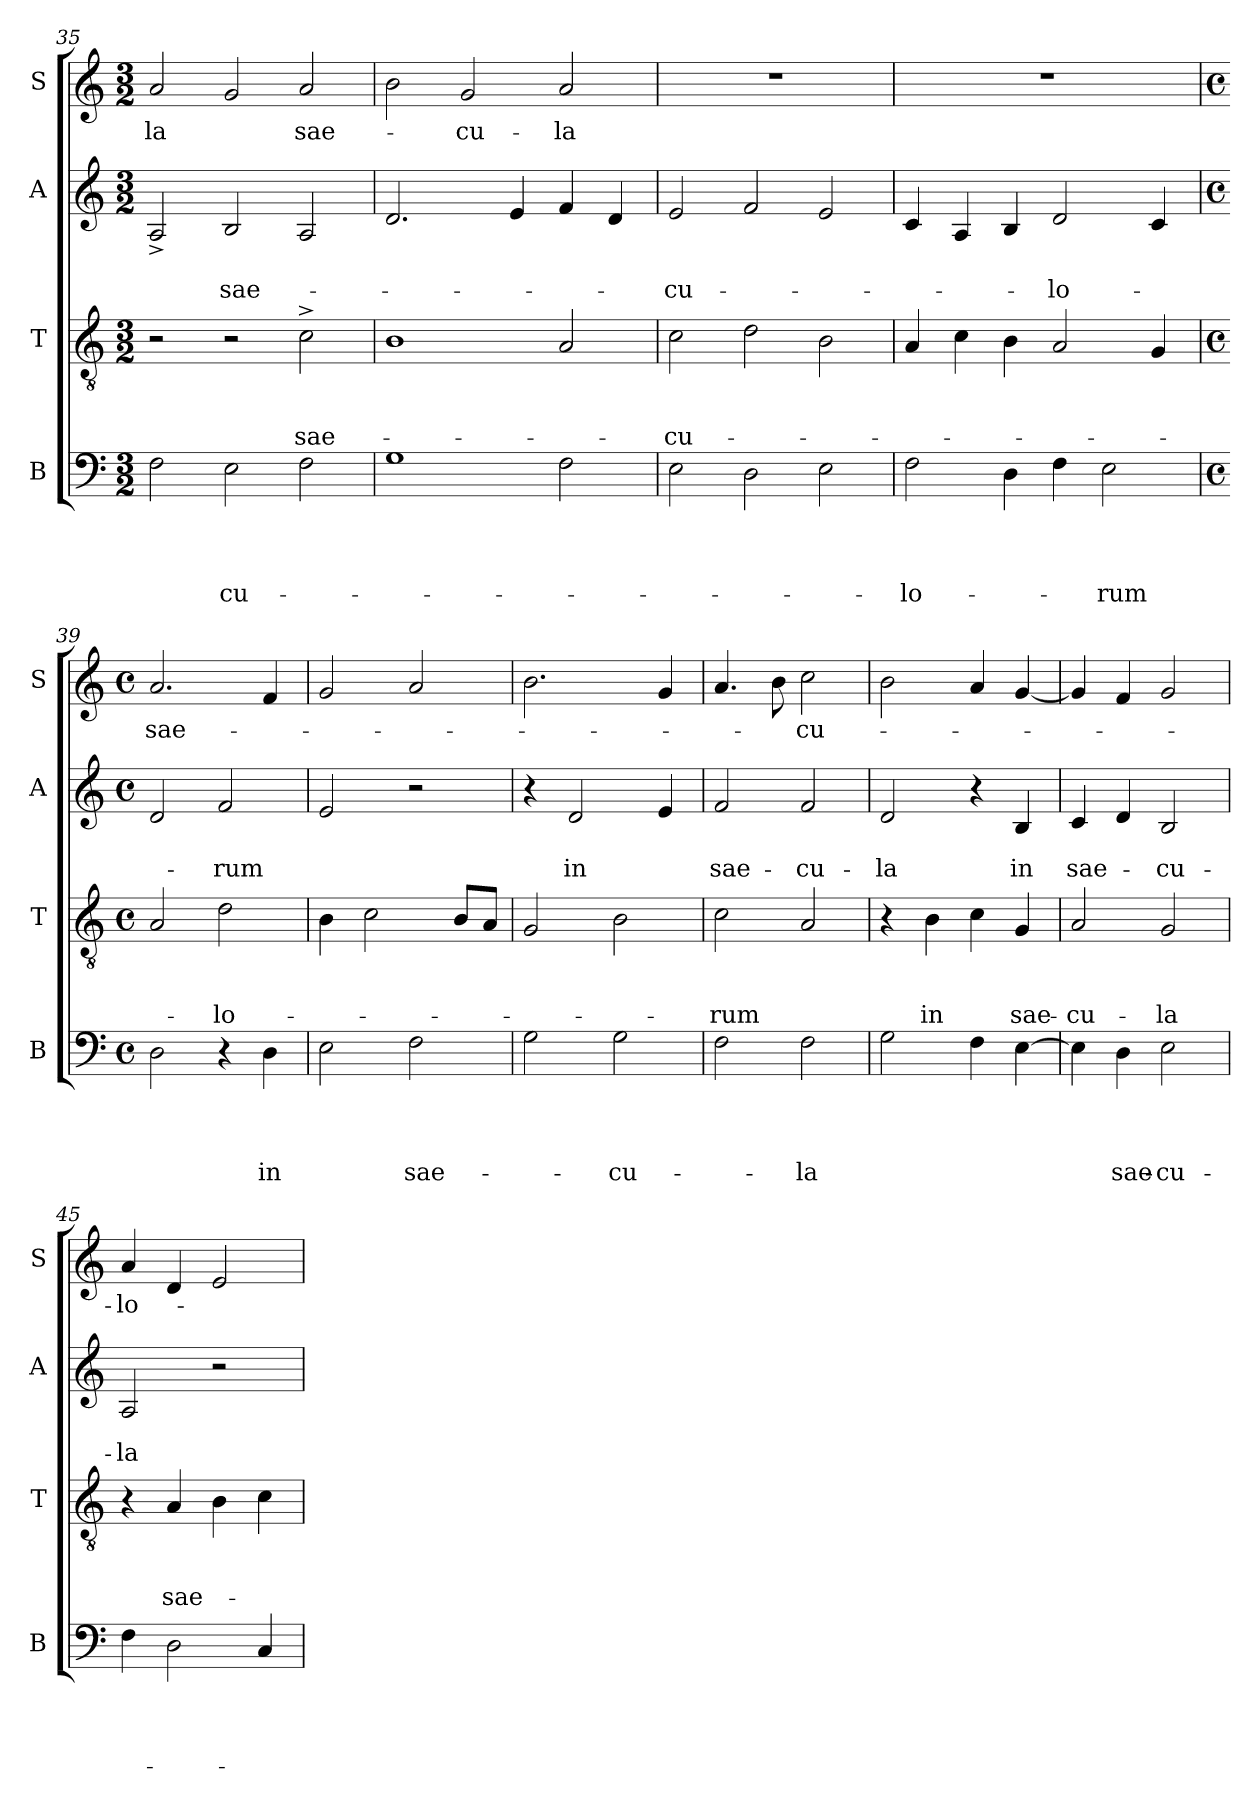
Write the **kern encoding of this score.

**kern	**text	**text	**text	**text	**kern	**text	**text	**text	**kern	**text	**text	**kern	**text
*part4	*part4	*part4	*part4	*part4	*part3	*part3	*part3	*part3	*part2	*part2	*part2	*part1	*part1
*staff4	*staff4	*staff4	*staff4	*staff4	*staff3	*staff3	*staff3	*staff3	*staff2	*staff2	*staff2	*staff1	*staff1
*I"B	*	*	*	*	*I"T	*	*	*	*I"A	*	*	*I"S	*
*I'B	*	*	*	*	*I'T	*	*	*	*I'A	*	*	*I'S	*
*clefF4	*	*	*	*	*clefGv2	*	*	*	*clefG2	*	*	*clefG2	*
*k[]	*	*	*	*	*k[]	*	*	*	*k[]	*	*	*k[]	*
*C:	*	*	*	*	*C:	*	*	*	*C:	*	*	*C:	*
*M3/2	*	*	*	*	*M3/2	*	*	*	*M3/2	*	*	*M3/2	*
=35	=35	=35	=35	=35	=35	=35	=35	=35	=35	=35	=35	=35	=35
!	!	!	!	!	!	!	!	!	!	!	!	!	!LO:LY:b
2F\	.	.	.	.	2r	.	.	.	2A^</	.	.	2a/	-la
!	!	!	!	!LO:LY:b	!	!	!	!	!	!	!LO:LY:b	!	!
2E\	.	.	.	-cu-	2r	.	.	.	2B/	.	sae-	2g/	.
!	!	!	!	!	!	!	!	!LO:LY:b	!	!	!	!	!LO:LY:b
2F\	.	.	.	.	2c^>\	.	.	sae-	2A/	.	.	2a/	sae-
=36	=36	=36	=36	=36	=36	=36	=36	=36	=36	=36	=36	=36	=36
1G	.	.	.	.	1B	.	.	.	2.d/	.	.	2b\	.
!	!	!	!	!	!	!	!	!	!	!	!	!	!LO:LY:b
.	.	.	.	.	.	.	.	.	.	.	.	2g/	-cu-
.	.	.	.	.	.	.	.	.	4e/	.	.	.	.
!	!	!	!	!	!	!	!	!	!	!	!	!	!LO:LY:b
2F\	.	.	.	.	2A/	.	.	.	4f/	.	.	2a/	-la
.	.	.	.	.	.	.	.	.	4d/	.	.	.	.
!!LO:PB:g=z
=37	=37	=37	=37	=37	=37	=37	=37	=37	=37	=37	=37	=37	=37
!	!	!	!	!	!	!	!	!LO:LY:b	!	!	!LO:LY:b	!LO:N:vis=1	!
2E\	.	.	.	.	2c\	.	.	-cu-	2e/	.	-cu-	1.r	.
2D\	.	.	.	.	2d\	.	.	.	2f/	.	.	.	.
2E\	.	.	.	.	2B\	.	.	.	2e/	.	.	.	.
=38	=38	=38	=38	=38	=38	=38	=38	=38	=38	=38	=38	=38	=38
!	!	!	!	!LO:LY:b	!	!	!	!	!	!	!	!LO:N:vis=1	!
2F\	.	.	.	-lo-	4A/	.	.	.	4c/	.	.	1.r	.
.	.	.	.	.	4c\	.	.	.	4A/	.	.	.	.
4D\	.	.	.	.	4B\	.	.	.	4B/	.	.	.	.
!	!	!	!	!	!	!	!	!	!	!	!LO:LY:b	!	!
4F\	.	.	.	.	2A/	.	.	.	2d/	.	-lo-	.	.
!	!	!	!	!LO:LY:b	!	!	!	!	!	!	!	!	!
2E\	.	.	.	-rum	.	.	.	.	.	.	.	.	.
.	.	.	.	.	4G/	.	.	.	4c/	.	.	.	.
=39	=39	=39	=39	=39	=39	=39	=39	=39	=39	=39	=39	=39	=39
*M4/4	*	*	*	*	*M4/4	*	*	*	*M4/4	*	*	*M4/4	*
*met(c)	*	*	*	*	*met(c)	*	*	*	*met(c)	*	*	*met(c)	*
!	!	!	!	!	!	!	!	!	!	!	!	!	!LO:LY:b
2D\	.	.	.	.	2A/	.	.	.	2d/	.	.	2.a/	sae-
!	!	!	!	!	!	!	!	!LO:LY:b	!	!	!LO:LY:b	!	!
4r	.	.	.	.	2d\	.	.	-lo-	2f/	.	-rum	.	.
!	!	!	!	!LO:LY:b	!	!	!	!	!	!	!	!	!
4D\	.	.	.	in	.	.	.	.	.	.	.	4f/	.
=40	=40	=40	=40	=40	=40	=40	=40	=40	=40	=40	=40	=40	=40
2E\	.	.	.	.	4B\	.	.	.	2e/	.	.	2g/	.
.	.	.	.	.	2c\	.	.	.	.	.	.	.	.
!	!	!	!	!LO:LY:b	!	!	!	!	!	!	!	!	!
2F\	.	.	.	sae-	.	.	.	.	2r	.	.	2a/	.
.	.	.	.	.	8B/L	.	.	.	.	.	.	.	.
.	.	.	.	.	8A/J	.	.	.	.	.	.	.	.
=41	=41	=41	=41	=41	=41	=41	=41	=41	=41	=41	=41	=41	=41
2G\	.	.	.	.	2G/	.	.	.	4r	.	.	2.b\	.
!	!	!	!	!	!	!	!	!	!	!	!LO:LY:b	!	!
.	.	.	.	.	.	.	.	.	2d/	.	in	.	.
!	!	!	!	!LO:LY:b	!	!	!	!	!	!	!	!	!
2G\	.	.	.	-cu-	2B\	.	.	.	.	.	.	.	.
.	.	.	.	.	.	.	.	.	4e/	.	.	4g/	.
=42	=42	=42	=42	=42	=42	=42	=42	=42	=42	=42	=42	=42	=42
!	!	!	!	!	!	!	!	!LO:LY:b	!	!	!LO:LY:b	!	!
2F\	.	.	.	.	2c\	.	.	-rum	2f/	.	sae-	4.a/	.
.	.	.	.	.	.	.	.	.	.	.	.	8b\	.
!	!	!	!	!LO:LY:b	!	!	!	!	!	!	!LO:LY:b	!	!LO:LY:b
2F\	.	.	.	-la	2A/	.	.	.	2f/	.	-cu-	2cc\	-cu-
!!LO:LB:g=z
=43	=43	=43	=43	=43	=43	=43	=43	=43	=43	=43	=43	=43	=43
!	!	!	!	!	!	!	!	!	!	!	!LO:LY:b	!	!
2G\	.	.	.	.	4r	.	.	.	2d/	.	-la	2b\	.
!	!	!	!	!	!	!	!	!LO:LY:b	!	!	!	!	!
.	.	.	.	.	4B\	.	.	in	.	.	.	.	.
4F\	.	.	.	.	4c\	.	.	.	4r	.	.	4a/	.
!	!	!	!	!	!	!	!	!LO:LY:b	!	!	!LO:LY:b	!	!
[>4E\	.	.	.	.	4G/	.	.	sae-	4B/	.	in	[<4g/	.
=44	=44	=44	=44	=44	=44	=44	=44	=44	=44	=44	=44	=44	=44
!	!	!	!	!	!	!	!	!LO:LY:b	!	!	!LO:LY:b	!	!
4E\]	.	.	.	.	2A/	.	.	-cu-	4c/	.	sae-	4g/]	.
!	!	!	!	!LO:LY:b	!	!	!	!	!	!	!	!	!
4D\	.	.	.	sae-	.	.	.	.	4d/	.	.	4f/	.
!	!	!	!	!LO:LY:b	!	!	!	!LO:LY:b	!	!	!LO:LY:b	!	!
2E\	.	.	.	-cu-	2G/	.	.	-la	2B/	.	-cu-	2g/	.
=45	=45	=45	=45	=45	=45	=45	=45	=45	=45	=45	=45	=45	=45
!	!	!	!	!	!	!	!	!	!	!	!LO:LY:b	!	!LO:LY:b
4F\	.	.	.	.	4r	.	.	.	2A/	.	-la	4a/	-lo-
!	!	!	!	!	!	!	!	!LO:LY:b	!	!	!	!	!
2D\	.	.	.	.	4A/	.	.	sae-	.	.	.	4d/	.
.	.	.	.	.	4B\	.	.	.	2r	.	.	2e/	.
4C/	.	.	.	.	4c\	.	.	.	.	.	.	.	.
=	=	=	=	=	=	=	=	=	=	=	=	=	=
*-	*-	*-	*-	*-	*-	*-	*-	*-	*-	*-	*-	*-	*-
